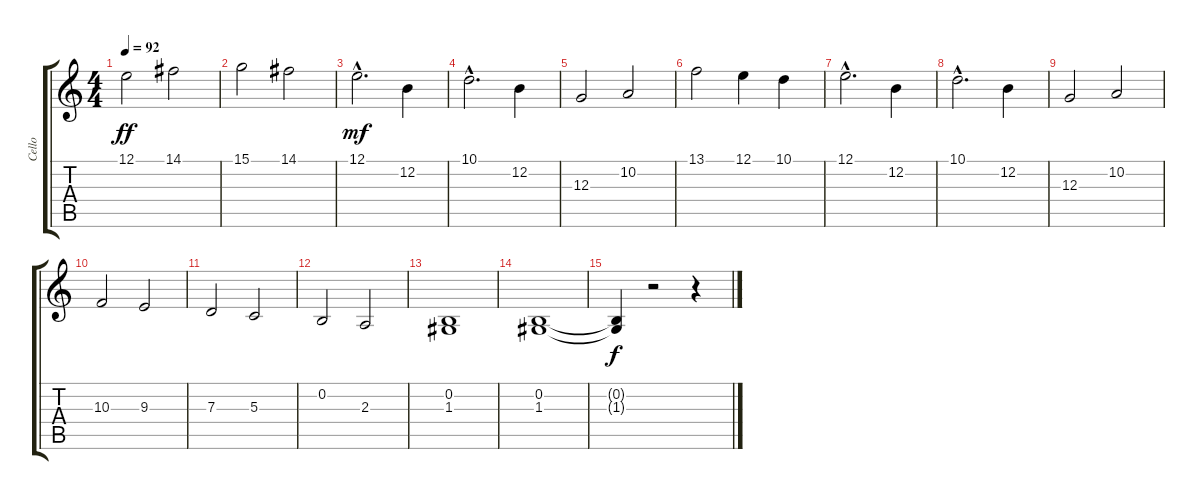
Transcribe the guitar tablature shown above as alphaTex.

\track ("Cello" "Cello") {instrument cello}
\staff {score tabs}
\tuning (E4 B3 G3 D3 A2 E2) {hide}
\ts (4 4)
\tempo 92
\clef g2
\ks c
12.1.2{dy ff} 14.1.2 |
15.1.2 14.1.2 |
12.1{hac}.2{d dy mf} 12.2.4 |
10.1{hac}.2{d} 12.2.4 |
12.3.2 10.2.2 |
13.1.2 12.1.4 10.1.4 |
12.1{hac}.2{d} 12.2.4 |
10.1{hac}.2{d} 12.2.4 |
12.3.2 10.2.2 |
10.3.2 9.3.2 |
7.3.2 5.3.2 |
0.2.2 2.3.2 |
(0.2 1.3).1 |
(0.2 1.3).1 |
(0.2{t} 1.3{t}).4{dy f} r.2 r.4
